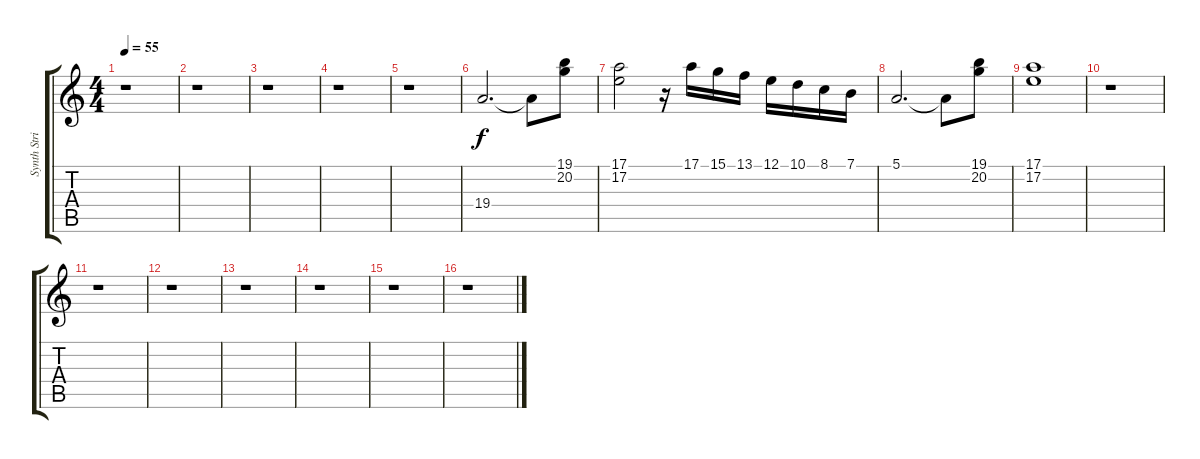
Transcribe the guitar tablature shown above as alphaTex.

\track ("Synth Strings" "Synth Stri") {instrument synthstrings1}
\staff {score tabs}
\tuning (E4 B3 G3 D3 A2 E2) {hide}
\ts (4 4)
\tempo 55
\clef g2
\ks c
r.1{dy f} |
r.1 |
r.1 |
r.1 |
r.1 |
19.4.2{d} 19.4{t}.8 (19.1 20.2).8 |
(17.1 17.2).2 r.16 17.1.16 15.1.16 13.1.16 12.1.16 10.1.16 8.1.16 7.1.16 |
5.1.2{d} 5.1{t}.8 (19.1 20.2).8 |
(17.1 17.2).1 |
r.1 |
r.1 |
r.1 |
r.1 |
r.1 |
r.1 |
r.1
